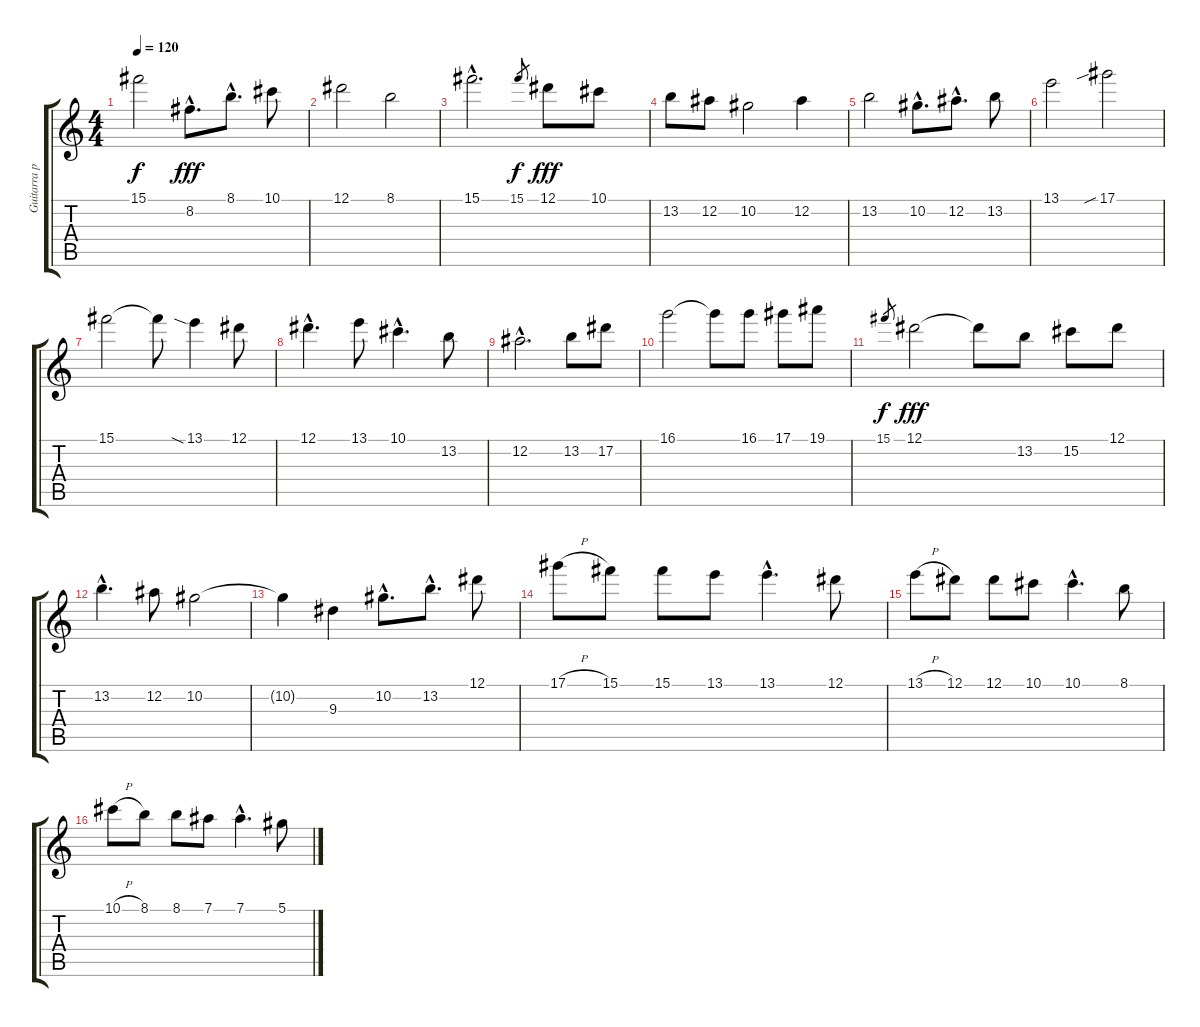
\track ("Guitarra principal" "Guitarra p") {instrument acousticguitarsteel}
\staff {score tabs}
\tuning (Eb4 Bb3 Gb3 Db3 Ab2 Eb2) {hide}
\ts (4 4)
\tempo 120
\clef g2
\ks c
15.1.2{dy f volume 16} 8.2{hac}.8{d dy fff} 8.1{hac}.8{d} 10.1.8 |
12.1.2 8.1.2 |
15.1{hac}.2{d} 15.1.8{gr dy f} 12.1.8{dy fff} 10.1.8 |
13.2.8 12.2.8 10.2.2 12.2.4 |
13.2.2 10.2{hac}.8{d} 12.2{hac}.8{d} 13.2.8 |
13.1.2 17.1{sib}.2 |
15.1.2 15.1{t}.8 13.1{sia}.4 12.1.8 |
12.1{hac}.4{d} 13.1.8 10.1{hac}.4{d} 13.2.8 |
12.2{hac}.2{d} 13.2.8 17.2.8 |
16.1.2 16.1{t}.8 16.1.8 17.1.8 19.1.8 |
15.1.8{gr dy f} 12.1.2{dy fff} 12.1{t}.8 13.2.8 15.2.8 12.1.8 |
13.2{hac}.4{d} 12.2.8 10.2.2 |
10.2{t}.4 9.3.4 10.2{hac}.8{d} 13.2{hac}.8{d} 12.1.8 |
17.1{h}.8 15.1.8 15.1.8 13.1.8 13.1{hac}.4{d} 12.1.8 |
13.1{h}.8 12.1.8 12.1.8 10.1.8 10.1{hac}.4{d} 8.1.8 |
10.1{h}.8 8.1.8 8.1.8 7.1.8 7.1{hac}.4{d} 5.1.8
